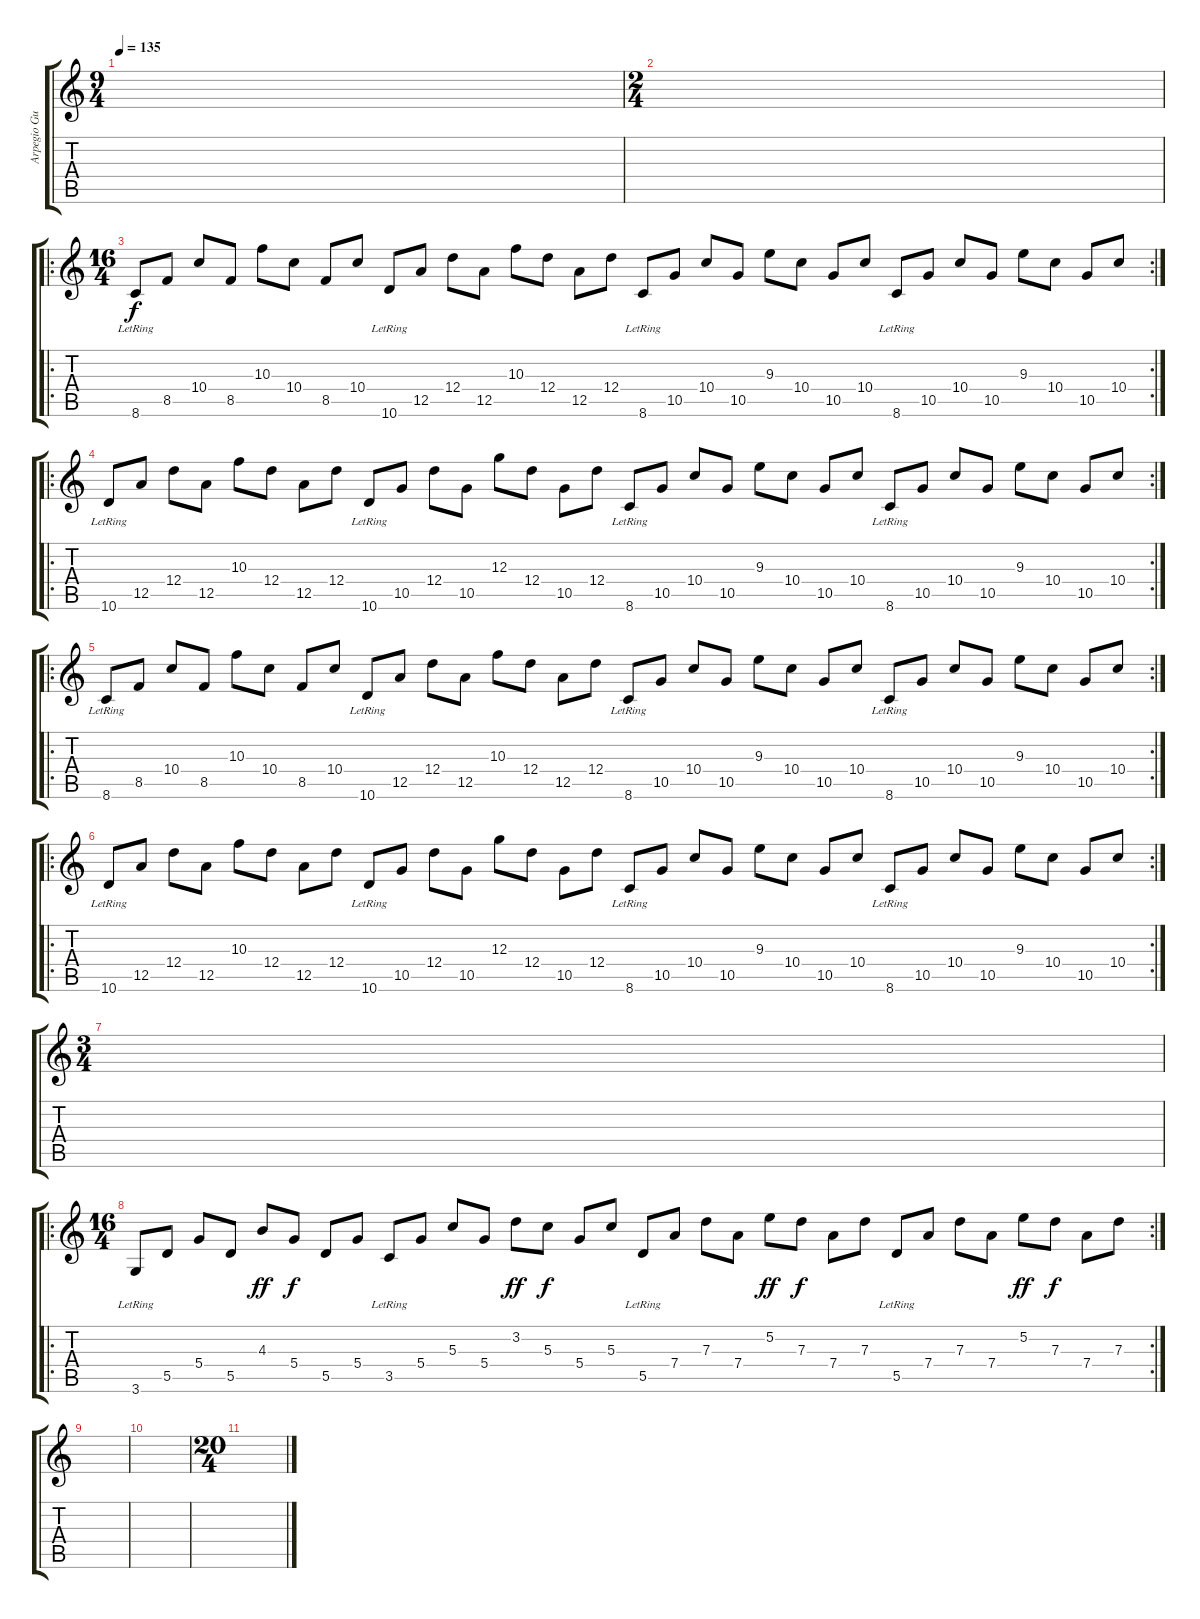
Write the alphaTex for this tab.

\track ("Arpegio Guitarra 12 cuerdas" "Arpegio Gu") {instrument acousticguitarnylon}
\staff {score tabs}
\tuning (E4 B3 G3 D3 A2 E2) {hide}
\ts (9 4)
\tempo 135
\clef g2
\ks c
|
\ts (2 4)
|
\ro
\rc 2
\ts (16 4)
8.6{lr}.8 8.5.8 10.4.8 8.5.8 10.3.8 10.4.8 8.5.8 10.4.8 10.6{lr}.8 12.5.8 12.4.8 12.5.8 10.3.8 12.4.8 12.5.8 12.4.8 8.6{lr}.8 10.5.8 10.4.8 10.5.8 9.3.8 10.4.8 10.5.8 10.4.8 8.6{lr}.8 10.5.8 10.4.8 10.5.8 9.3.8 10.4.8 10.5.8 10.4.8 |
\ro
\rc 2
10.6{lr}.8 12.5.8 12.4.8 12.5.8 10.3.8 12.4.8 12.5.8 12.4.8 10.6{lr}.8 10.5.8 12.4.8 10.5.8 12.3.8 12.4.8 10.5.8 12.4.8 8.6{lr}.8 10.5.8 10.4.8 10.5.8 9.3.8 10.4.8 10.5.8 10.4.8 8.6{lr}.8 10.5.8 10.4.8 10.5.8 9.3.8 10.4.8 10.5.8 10.4.8 |
\ro
\rc 2
8.6{lr}.8{instrument acousticbass} 8.5.8 10.4.8 8.5.8 10.3.8 10.4.8 8.5.8 10.4.8 10.6{lr}.8 12.5.8 12.4.8 12.5.8 10.3.8 12.4.8 12.5.8 12.4.8 8.6{lr}.8 10.5.8 10.4.8 10.5.8 9.3.8 10.4.8 10.5.8 10.4.8 8.6{lr}.8 10.5.8 10.4.8 10.5.8 9.3.8 10.4.8 10.5.8 10.4.8 |
\ro
\rc 2
10.6{lr}.8 12.5.8 12.4.8 12.5.8 10.3.8 12.4.8 12.5.8 12.4.8 10.6{lr}.8 10.5.8 12.4.8 10.5.8 12.3.8 12.4.8 10.5.8 12.4.8 8.6{lr}.8 10.5.8 10.4.8 10.5.8 9.3.8 10.4.8 10.5.8 10.4.8 8.6{lr}.8 10.5.8 10.4.8 10.5.8 9.3.8 10.4.8 10.5.8 10.4.8 |
\ts (3 4)
|
\ro
\rc 2
\ts (16 4)
3.6{lr}.8 5.5.8 5.4.8 5.5.8 4.3.8{dy ff} 5.4.8{dy f} 5.5.8 5.4.8 3.5{lr}.8 5.4.8 5.3.8 5.4.8 3.2.8{dy ff} 5.3.8{dy f} 5.4.8 5.3.8 5.5{lr}.8 7.4.8 7.3.8 7.4.8 5.2.8{dy ff} 7.3.8{dy f} 7.4.8 7.3.8 5.5{lr}.8 7.4.8 7.3.8 7.4.8 5.2.8{dy ff} 7.3.8{dy f} 7.4.8 7.3.8 |
|
|
\ts (20 4)
